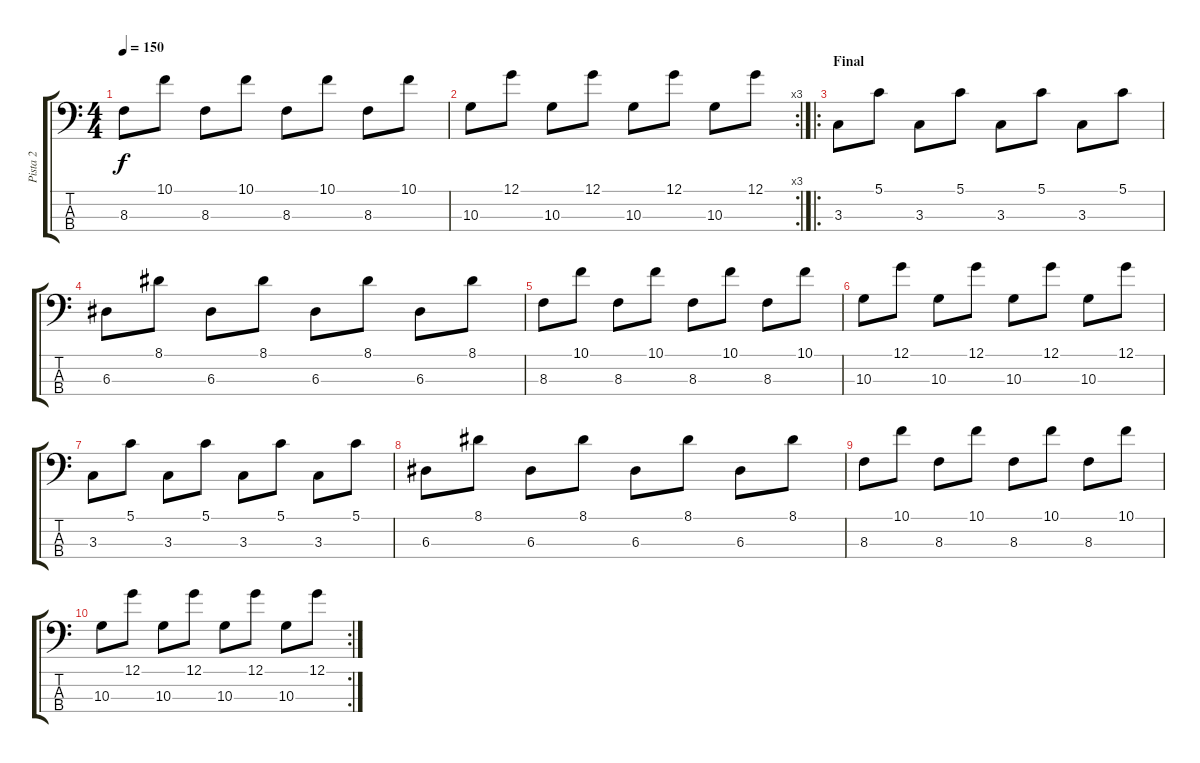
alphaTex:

\track ("Pista 2" "Pista 2") {instrument electricbassfinger}
\staff {score tabs}
\tuning (G2 D2 A1 E1) {hide}
\ts (4 4)
\tempo 150
\clef f4
\ks c
8.3.8{dy f} 10.1.8 8.3.8 10.1.8 8.3.8 10.1.8 8.3.8 10.1.8 |
\rc 3
10.3.8 12.1.8 10.3.8 12.1.8 10.3.8 12.1.8 10.3.8 12.1.8 |
\ro
\section ("" "Final")
3.3.8 5.1.8 3.3.8 5.1.8 3.3.8 5.1.8 3.3.8 5.1.8 |
6.3.8 8.1.8 6.3.8 8.1.8 6.3.8 8.1.8 6.3.8 8.1.8 |
8.3.8 10.1.8 8.3.8 10.1.8 8.3.8 10.1.8 8.3.8 10.1.8 |
10.3.8 12.1.8 10.3.8 12.1.8 10.3.8 12.1.8 10.3.8 12.1.8 |
3.3.8 5.1.8 3.3.8 5.1.8 3.3.8 5.1.8 3.3.8 5.1.8 |
6.3.8 8.1.8 6.3.8 8.1.8 6.3.8 8.1.8 6.3.8 8.1.8 |
8.3.8 10.1.8 8.3.8 10.1.8 8.3.8 10.1.8 8.3.8 10.1.8 |
\rc 2
10.3.8 12.1.8 10.3.8 12.1.8 10.3.8 12.1.8 10.3.8 12.1.8
